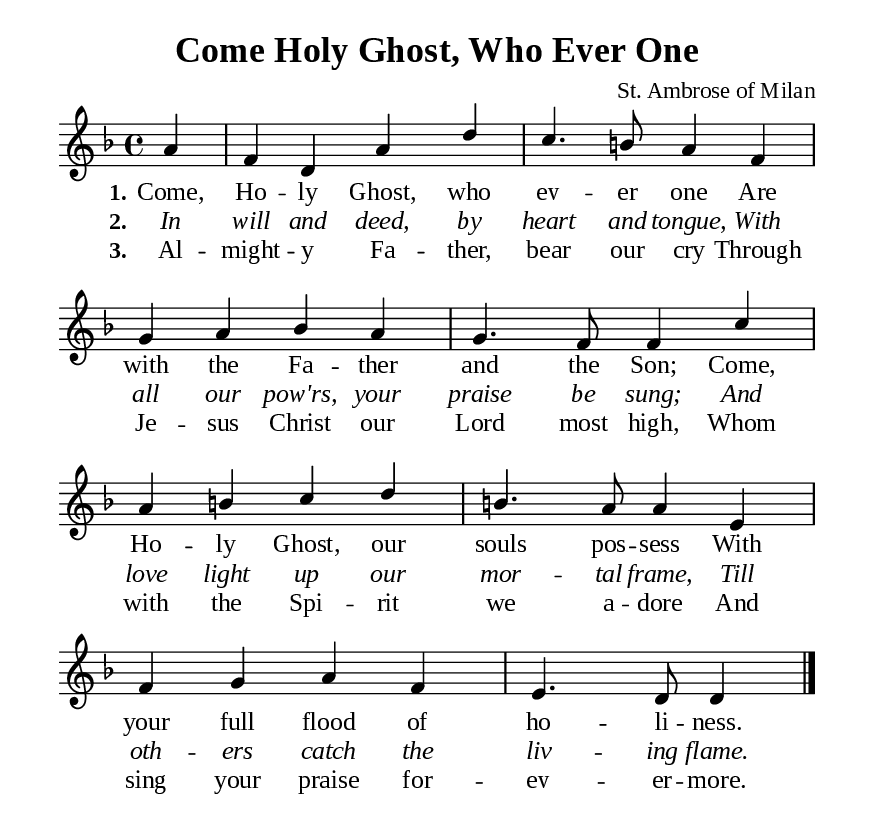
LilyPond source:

\version "2.18.2"

\header {
  title = "Come Holy Ghost, Who Ever One"
  composer = "St. Ambrose of Milan"
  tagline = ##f
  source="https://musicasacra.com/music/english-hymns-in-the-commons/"
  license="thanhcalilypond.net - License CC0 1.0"
}

global= {
  \key f \major
  \time 4/4
  \override Score.BarNumber.break-visibility = ##(#f #f #f)
  \override Lyrics.LyricSpace.minimum-distance = #3.0
}

\paper {
  #(set-paper-size "a5")
  top-margin = 10\mm
  bottom-marign = 10\mm
  left-margin = 10\mm
  right-margin = 10\mm
  indent = #0
  #(define fonts
	 (make-pango-font-tree "Liberation Serif"
	 		       "Liberation Serif"
			       "Liberation Serif"
			       (/ 20 20)))
  system-system-spacing = #'((basic-distance . 3) (padding . 3))
}

printItalic = \with {
  \override LyricText.font-shape = #'italic
}

% Verse music
musicVerseSoprano = \relative c' {
                    \partial 4 a'4 |
  %{	01	%} f d a' d |
  %{	02	%} c4. b!8 a4 f |
  %{	03	%} g a bes a |
  %{	04	%} g4. f8 f4 c' |
  %{	05	%} a b! c d |
  %{	06	%} b!4. a8 a4 e |
  %{	07	%} f g a f |
  %{	08	%} e4. d8 d4 \bar "|."
}

% Verse lyrics
verseOne = \lyricmode {
  \set stanza = #"1."
  Come, Ho -- ly Ghost, who ev -- er one
  Are with the Fa -- ther and the Son;
  Come, Ho -- ly Ghost, our souls pos -- sess
  With your full flood of ho -- li -- ness.
}

verseTwo = \lyricmode {
  \set stanza = #"2."
  In will and deed, by heart and tongue,
  With all our pow'rs, your praise be sung;
  And love light up our mor -- tal frame,
  Till oth -- ers catch the liv -- ing flame.
}

verseThree = \lyricmode {
  \set stanza = #"3."
  Al -- might -- y Fa -- ther, bear our cry
  Through Je -- sus Christ our Lord most high,
  Whom with the Spi -- rit we a -- dore
  And sing your praise for -- ev -- er -- more.
}

% Layout
\score {
    \new ChoirStaff <<
      \new Staff <<
        \clef "treble"
        \new Voice = "sopranos" { \global \stemUp \slurUp \musicVerseSoprano }
      >>
      \new Lyrics \lyricsto sopranos \verseOne
      \new Lyrics \printItalic \lyricsto sopranos \verseTwo
      \new Lyrics \lyricsto sopranos \verseThree
    >>
}
